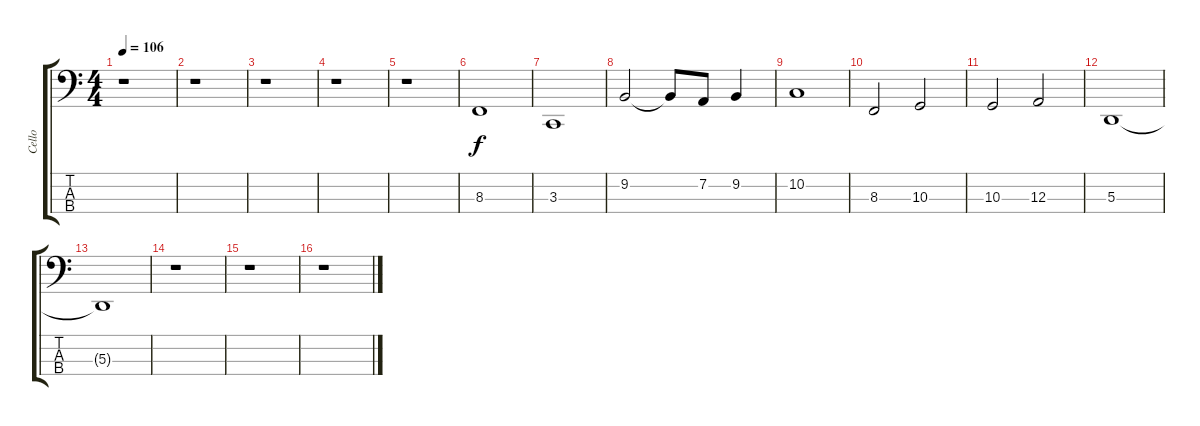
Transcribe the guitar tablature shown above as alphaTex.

\track ("Cello" "Cello") {instrument cello}
\staff {score tabs}
\tuning (G2 D2 A1 E1) {hide}
\ts (4 4)
\tempo 106
\clef f4
\ks c
r.1{dy f} |
r.1 |
r.1 |
r.1 |
r.1 |
8.3.1{volume 10} |
3.3.1 |
9.2.2 9.2{t}.8 7.2.8 9.2.4 |
10.2.1 |
8.3.2 10.3.2 |
10.3.2 12.3.2 |
5.3.1 |
5.3{t}.1 |
r.1 |
r.1 |
r.1
